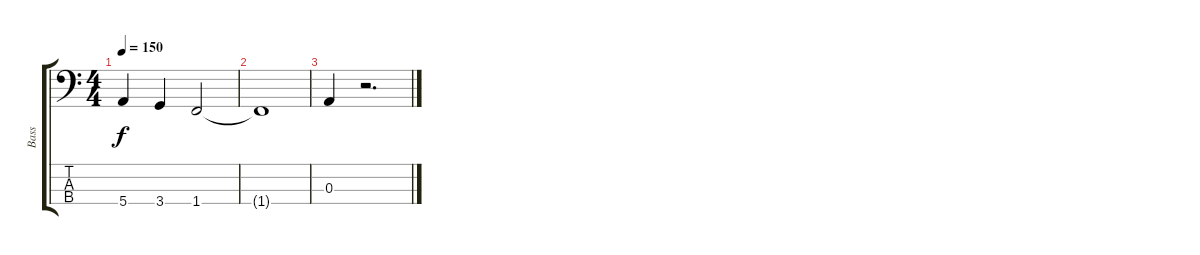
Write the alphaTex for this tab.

\track ("Bass" "Bass") {instrument electricbassfinger}
\staff {score tabs}
\tuning (G2 D2 A1 E1) {hide}
\ts (4 4)
\tempo 150
\clef f4
\ks c
5.4.4{dy f} 3.4.4 1.4.2 |
1.4{t}.1 |
0.3.4 r.2{d}
